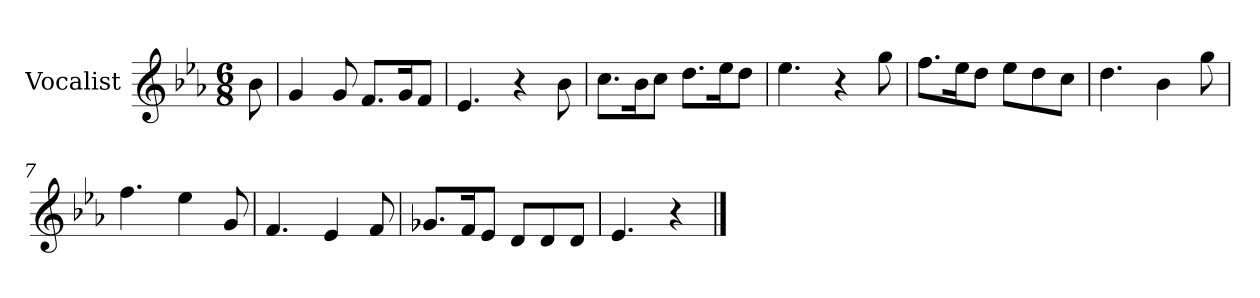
**kern
*part1
*staff1
*I"Vocalist
*k[b-e-a-]
*E-:
*M6/8
=
8b-
=1
4g
8g
8.fL
16gK
8fJ
=2
4.e-
4r
8b-
=3
8.ccL
16b-K
8ccJ
8.ddL
16ee-K
8ddJ
=4
4.ee-
4r
8gg
=5
8.ffL
16ee-K
8ddJ
8ee-L
8dd
8ccJ
=6
4.dd
4b-
8gg
=7
4.ff
4ee-
8g
=8
4.f
4e-
8f
=9
8.g-XL
16fK
8e-J
8dL
8d
8dJ
=10
4.e-
4r
==
*-
